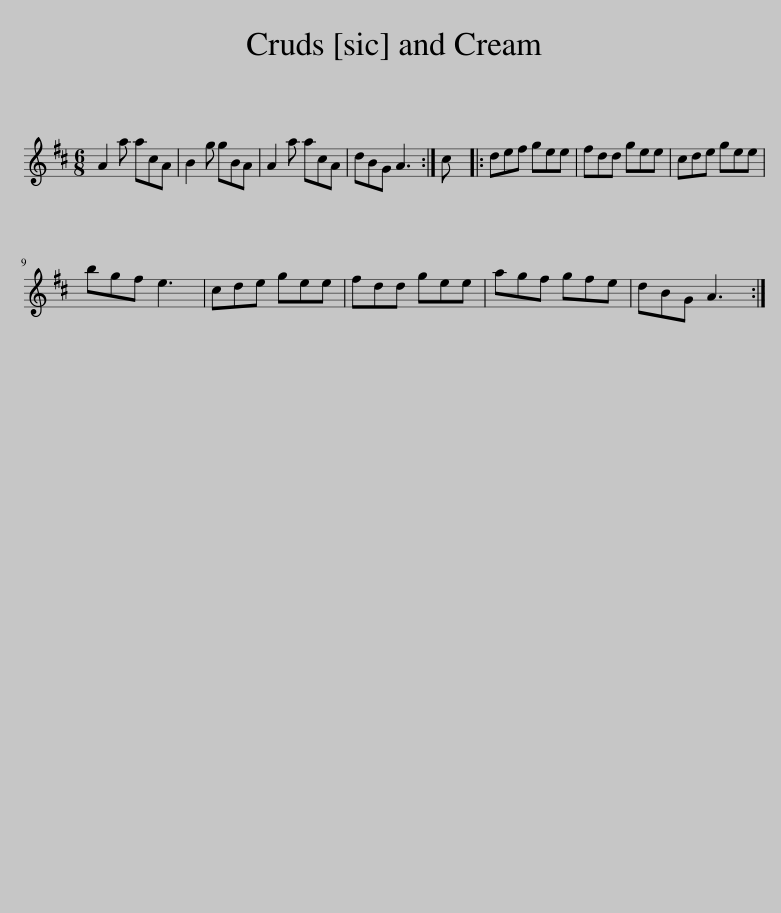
X:1
L:1/8
M:6/8
I:linebreak $
K:D
V:1 treble
V:1
 A2 a acA | B2 g gBA | A2 a acA | dBG A3 :| c |: %5
 def gee | fdd gee | cde gee |$ bgf e3 | cde gee | %10
 fdd gee | agf gfe | dBG A3 :| %13
